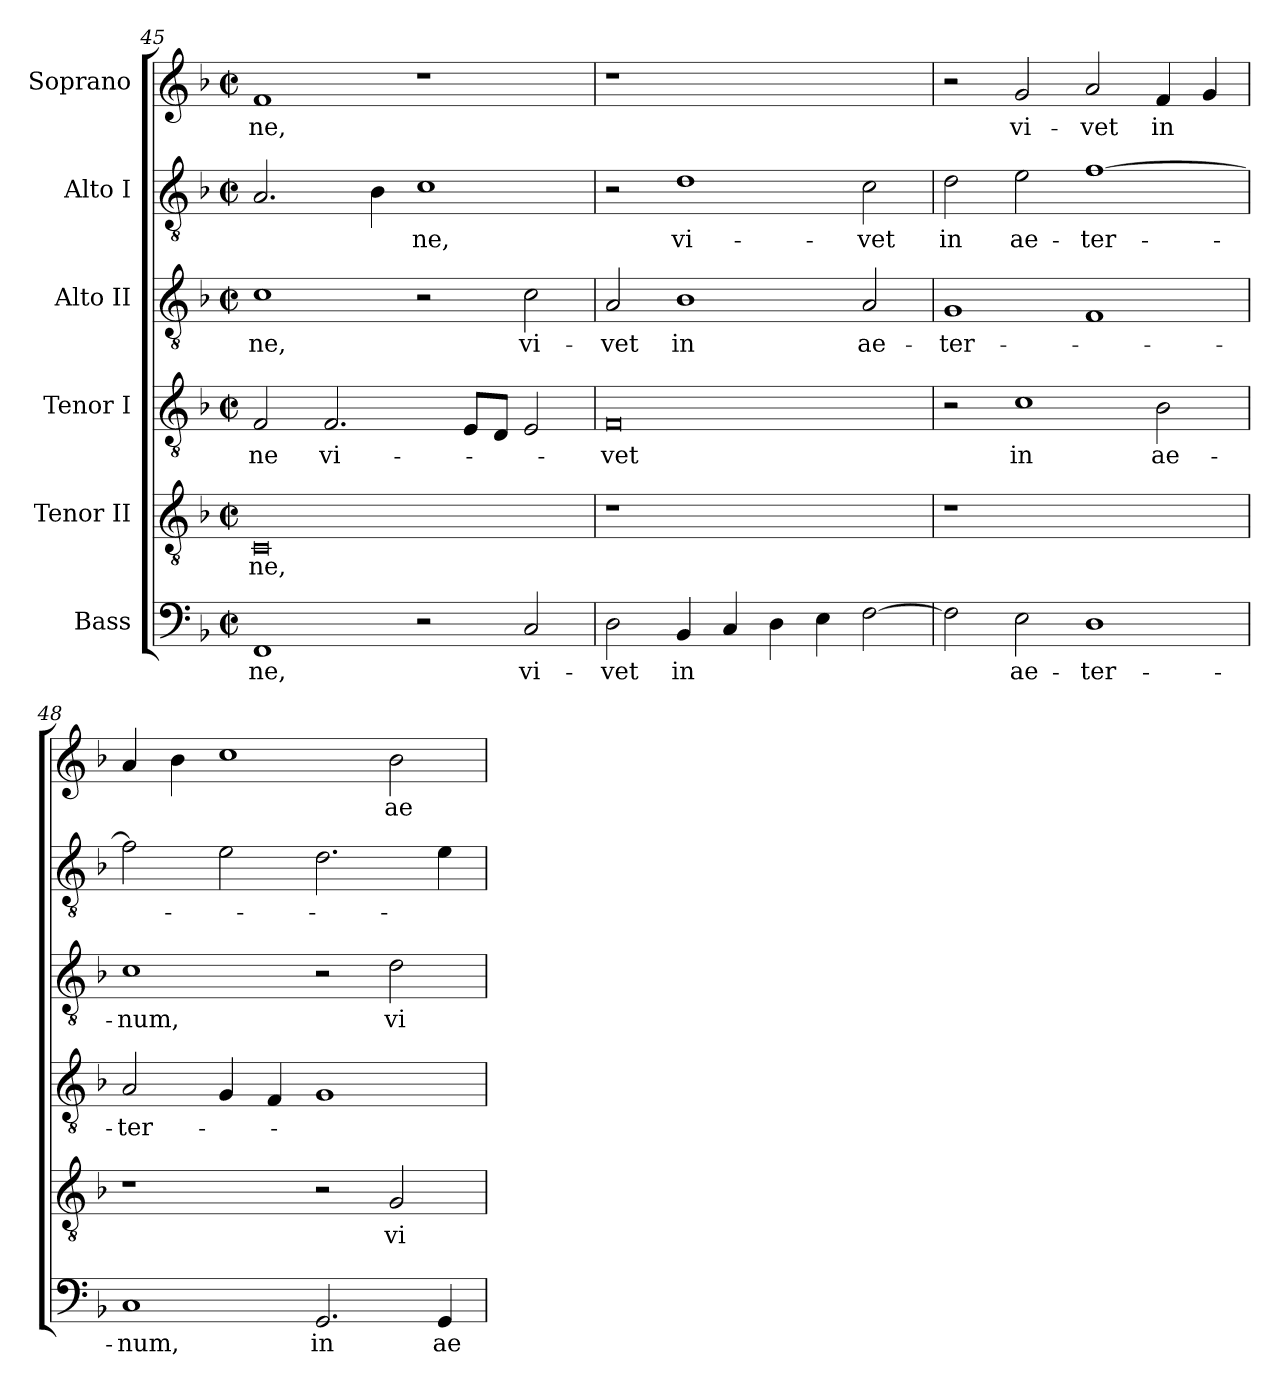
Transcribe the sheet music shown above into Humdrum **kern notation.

**kern	**text	**kern	**text	**kern	**text	**kern	**text	**kern	**text	**kern	**text
*part6	*part6	*part5	*part5	*part4	*part4	*part3	*part3	*part2	*part2	*part1	*part1
*staff6	*staff6	*staff5	*staff5	*staff4	*staff4	*staff3	*staff3	*staff2	*staff2	*staff1	*staff1
*I"Bass	*	*I"Tenor II	*	*I"Tenor I	*	*I"Alto II	*	*I"Alto I	*	*I"Soprano	*
!!LO:LB:g=z
*clefF4	*	*clefGv2	*	*clefGv2	*	*clefGv2	*	*clefGv2	*	*clefG2	*
*k[b-]	*	*k[b-]	*	*k[b-]	*	*k[b-]	*	*k[b-]	*	*k[b-]	*
*F:	*	*F:	*	*F:	*	*F:	*	*F:	*	*F:	*
*M2/2	*	*M2/2	*	*M2/2	*	*M2/2	*	*M2/2	*	*M2/2	*
*met(c|)	*	*met(c|)	*	*met(c|)	*	*met(c|)	*	*met(c|)	*	*met(c|)	*
=45	=45	=45	=45	=45	=45	=45	=45	=45	=45	=45	=45
!	!LO:LY:b:color=#000000	!	!	!	!	!	!	!	!	!	!
!	!	!	!LO:LY:b:color=#000000	!	!	!	!	!	!	!	!
!	!	!	!	!	!LO:LY:b:color=#000000	!	!	!	!	!	!
!	!	!	!	!	!	!	!LO:LY:b:color=#000000	!	!	!	!
!	!	!	!	!	!	!	!	!	!	!	!LO:LY:b:color=#000000
1FFi	-ne,	0Ci	-ne,	2Fi/	-ne	1ci	-ne,	2.Ai/	.	1fi	-ne,
!	!	!	!	!	!LO:LY:b:color=#000000	!	!	!	!	!	!
.	.	.	.	2.Fi/	vi-	.	.	.	.	.	.
.	.	.	.	.	.	.	.	4B-i\	.	.	.
!	!	!	!	!	!	!	!	!	!LO:LY:b:color=#000000	!	!
2r	.	.	.	.	.	2r	.	1ci	-ne,	1r	.
.	.	.	.	8Ei/L	.	.	.	.	.	.	.
.	.	.	.	8Di/J	.	.	.	.	.	.	.
!	!LO:LY:b:color=#000000	!	!	!	!	!	!	!	!	!	!
!	!	!	!	!	!	!	!LO:LY:b:color=#000000	!	!	!	!
2Ci/	vi-	.	.	2Ei/	.	2ci\	vi-	.	.	.	.
=46	=46	=46	=46	=46	=46	=46	=46	=46	=46	=46	=46
!	!LO:LY:b:color=#000000	!LO:N:vis=1	!	!	!	!	!	!	!	!	!
!	!	!	!	!	!LO:LY:b:color=#000000	!	!	!	!	!	!
!	!	!	!	!	!	!	!LO:LY:b:color=#000000	!	!	!LO:N:vis=1	!
2Di\	-vet	1r	.	0Fi	-vet	2Ai/	-vet	2r	.	1r	.
!	!LO:LY:b:color=#000000	!	!	!	!	!	!	!	!	!	!
!	!	!	!	!	!	!	!LO:LY:b:color=#000000	!	!	!	!
!	!	!	!	!	!	!	!	!	!LO:LY:b:color=#000000	!	!
4BB-i/	in	.	.	.	.	1B-i	in	1di	vi-	.	.
4Ci/	.	.	.	.	.	.	.	.	.	.	.
4Di\	.	1ryy	.	.	.	.	.	.	.	1ryy	.
4Ei\	.	.	.	.	.	.	.	.	.	.	.
!	!	!	!	!	!	!	!LO:LY:b:color=#000000	!	!	!	!
!	!	!	!	!	!	!	!	!	!LO:LY:b:color=#000000	!	!
[>2Fi\	.	.	.	.	.	2Ai/	ae-	2ci\	-vet	.	.
=47	=47	=47	=47	=47	=47	=47	=47	=47	=47	=47	=47
!	!	!LO:N:vis=1	!	!	!	!	!	!	!	!	!
!	!	!	!	!	!	!	!LO:LY:b:color=#000000	!	!	!	!
!	!	!	!	!	!	!	!	!	!LO:LY:b:color=#000000	!	!
2Fi\]	.	1r	.	2r	.	1Gi	-ter-	2di\	in	2r	.
!	!LO:LY:b:color=#000000	!	!	!	!	!	!	!	!	!	!
!	!	!	!	!	!LO:LY:b:color=#000000	!	!	!	!	!	!
!	!	!	!	!	!	!	!	!	!LO:LY:b:color=#000000	!	!
!	!	!	!	!	!	!	!	!	!	!	!LO:LY:b:color=#000000
2Ei\	ae-	.	.	1ci	in	.	.	2ei\	ae-	2gi/	vi-
!	!LO:LY:b:color=#000000	!	!	!	!	!	!	!	!	!	!
!	!	!	!	!	!	!	!	!	!LO:LY:b:color=#000000	!	!
!	!	!	!	!	!	!	!	!	!	!	!LO:LY:b:color=#000000
1Di	-ter-	1ryy	.	.	.	1Fi	.	[>1fi	-ter-	2ai/	-vet
!	!	!	!	!	!LO:LY:b:color=#000000	!	!	!	!	!	!
!	!	!	!	!	!	!	!	!	!	!	!LO:LY:b:color=#000000
.	.	.	.	2B-i\	ae-	.	.	.	.	4fi/	in
.	.	.	.	.	.	.	.	.	.	4gi/	.
=48	=48	=48	=48	=48	=48	=48	=48	=48	=48	=48	=48
!	!LO:LY:b:color=#000000	!	!	!	!	!	!	!	!	!	!
!	!	!	!	!	!LO:LY:b:color=#000000	!	!	!	!	!	!
!	!	!	!	!	!	!	!LO:LY:b:color=#000000	!	!	!	!
1Ci	-num,	1r	.	2Ai/	-ter-	1ci	-num,	2fi\]	.	4ai/	.
.	.	.	.	.	.	.	.	.	.	4b-i\	.
.	.	.	.	4Gi/	.	.	.	2ei\	.	1cci	.
.	.	.	.	4Fi/	.	.	.	.	.	.	.
!	!LO:LY:b:color=#000000	!	!	!	!	!	!	!	!	!	!
2.GGi/	in	2r	.	1Gi	.	2r	.	2.di\	.	.	.
!	!	!	!LO:LY:b:color=#000000	!	!	!	!	!	!	!	!
!	!	!	!	!	!	!	!LO:LY:b:color=#000000	!	!	!	!
!	!	!	!	!	!	!	!	!	!	!	!LO:LY:b:color=#000000
.	.	2Gi/	vi-	.	.	2di\	vi-	.	.	2b-i\	ae-
!	!LO:LY:b:color=#000000	!	!	!	!	!	!	!	!	!	!
4GGi/	ae-	.	.	.	.	.	.	4ei\	.	.	.
=	=	=	=	=	=	=	=	=	=	=	=
*-	*-	*-	*-	*-	*-	*-	*-	*-	*-	*-	*-
